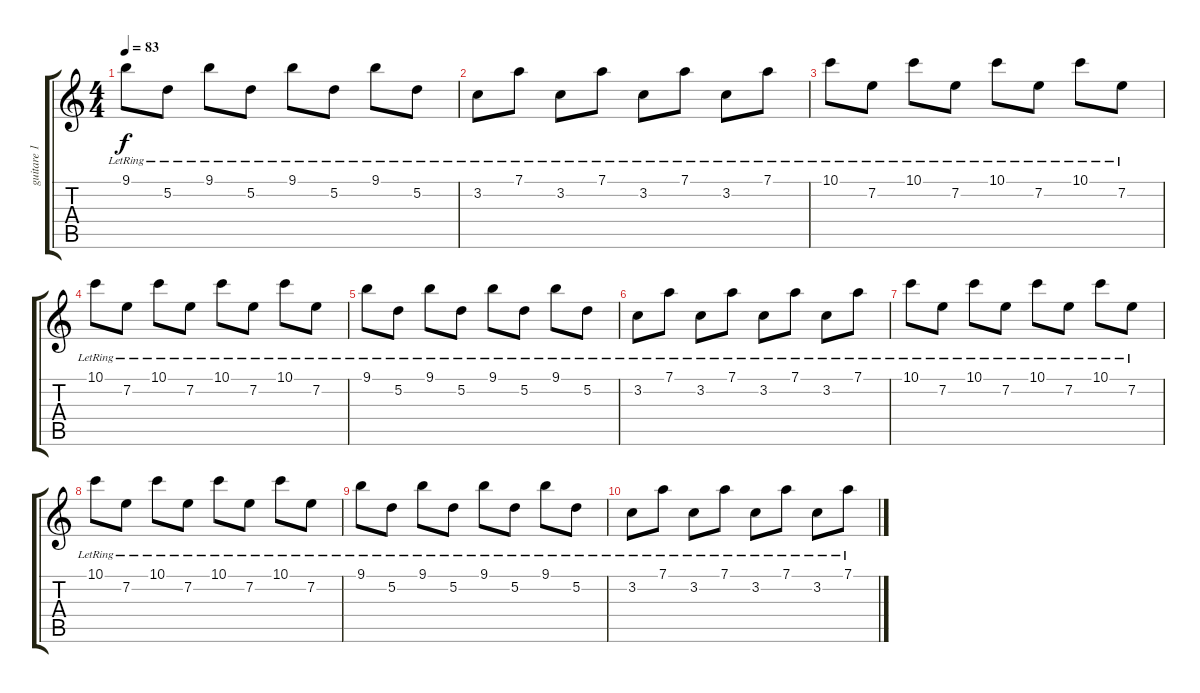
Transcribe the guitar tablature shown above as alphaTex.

\track ("guitare 1" "guitare 1") {instrument acousticguitarsteel}
\staff {score tabs}
\tuning (D4 A3 F3 C3 G2 D2) {hide}
\ts (4 4)
\tempo 83
\clef g2
\ks c
9.1{lr}.8{dy f} 5.2{lr}.8 9.1{lr}.8 5.2{lr}.8 9.1{lr}.8 5.2{lr}.8 9.1{lr}.8 5.2{lr}.8 |
3.2{lr}.8 7.1{lr}.8 3.2{lr}.8 7.1{lr}.8 3.2{lr}.8 7.1{lr}.8 3.2{lr}.8 7.1{lr}.8 |
10.1{lr}.8{volume 6} 7.2{lr}.8 10.1{lr}.8 7.2{lr}.8 10.1{lr}.8 7.2{lr}.8 10.1{lr}.8 7.2{lr}.8 |
10.1{lr}.8 7.2{lr}.8 10.1{lr}.8 7.2{lr}.8 10.1{lr}.8 7.2{lr}.8 10.1{lr}.8 7.2{lr}.8 |
9.1{lr}.8 5.2{lr}.8 9.1{lr}.8 5.2{lr}.8 9.1{lr}.8 5.2{lr}.8 9.1{lr}.8 5.2{lr}.8 |
3.2{lr}.8 7.1{lr}.8 3.2{lr}.8 7.1{lr}.8 3.2{lr}.8 7.1{lr}.8 3.2{lr}.8 7.1{lr}.8 |
10.1{lr}.8{volume 6} 7.2{lr}.8 10.1{lr}.8 7.2{lr}.8 10.1{lr}.8 7.2{lr}.8 10.1{lr}.8 7.2{lr}.8 |
10.1{lr}.8 7.2{lr}.8 10.1{lr}.8 7.2{lr}.8 10.1{lr}.8 7.2{lr}.8 10.1{lr}.8 7.2{lr}.8 |
9.1{lr}.8 5.2{lr}.8 9.1{lr}.8 5.2{lr}.8 9.1{lr}.8 5.2{lr}.8 9.1{lr}.8 5.2{lr}.8 |
3.2{lr}.8 7.1{lr}.8 3.2{lr}.8 7.1{lr}.8 3.2{lr}.8 7.1{lr}.8 3.2{lr}.8 7.1{lr}.8
